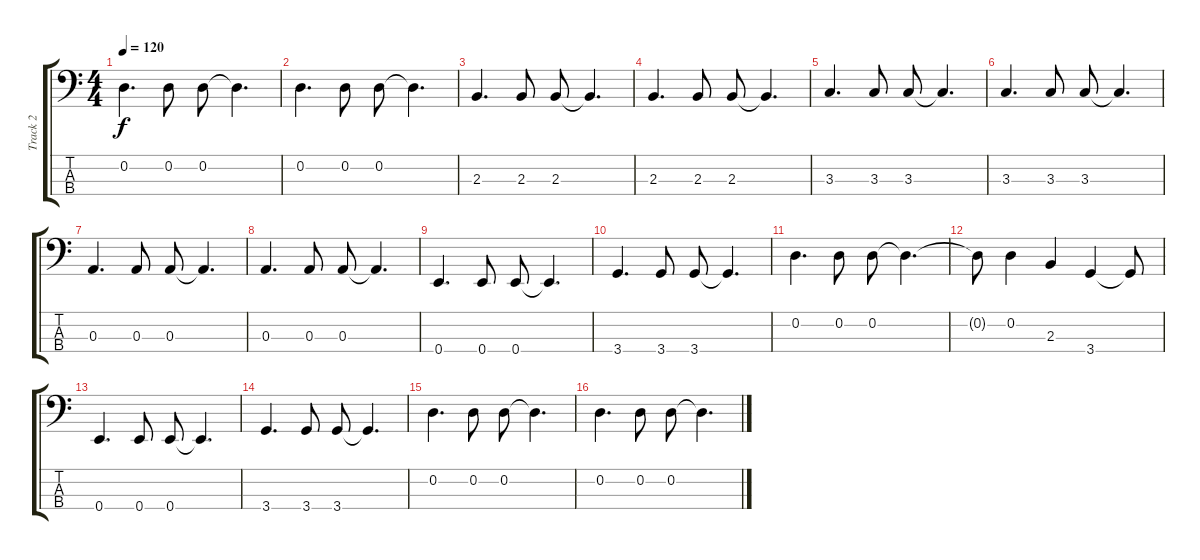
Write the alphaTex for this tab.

\track ("Track 2" "Track 2") {instrument electricbassfinger}
\staff {score tabs}
\tuning (G2 D2 A1 E1) {hide}
\ts (4 4)
\tempo 120
\clef f4
\ks c
0.2.4{d dy f} 0.2.8 0.2.8 0.2{t}.4{d} |
0.2.4{d} 0.2.8 0.2.8 0.2{t}.4{d} |
2.3.4{d} 2.3.8 2.3.8 2.3{t}.4{d} |
2.3.4{d} 2.3.8 2.3.8 2.3{t}.4{d} |
3.3.4{d} 3.3.8 3.3.8 3.3{t}.4{d} |
3.3.4{d} 3.3.8 3.3.8 3.3{t}.4{d} |
0.3.4{d} 0.3.8 0.3.8 0.3{t}.4{d} |
0.3.4{d} 0.3.8 0.3.8 0.3{t}.4{d} |
0.4.4{d} 0.4.8 0.4.8 0.4{t}.4{d} |
3.4.4{d} 3.4.8 3.4.8 3.4{t}.4{d} |
0.2.4{d} 0.2.8 0.2.8 0.2{t}.4{d} |
0.2{t}.8 0.2.4 2.3.4 3.4.4 3.4{t}.8 |
0.4.4{d} 0.4.8 0.4.8 0.4{t}.4{d} |
3.4.4{d} 3.4.8 3.4.8 3.4{t}.4{d} |
0.2.4{d} 0.2.8 0.2.8 0.2{t}.4{d} |
0.2.4{d} 0.2.8 0.2.8 0.2{t}.4{d}
